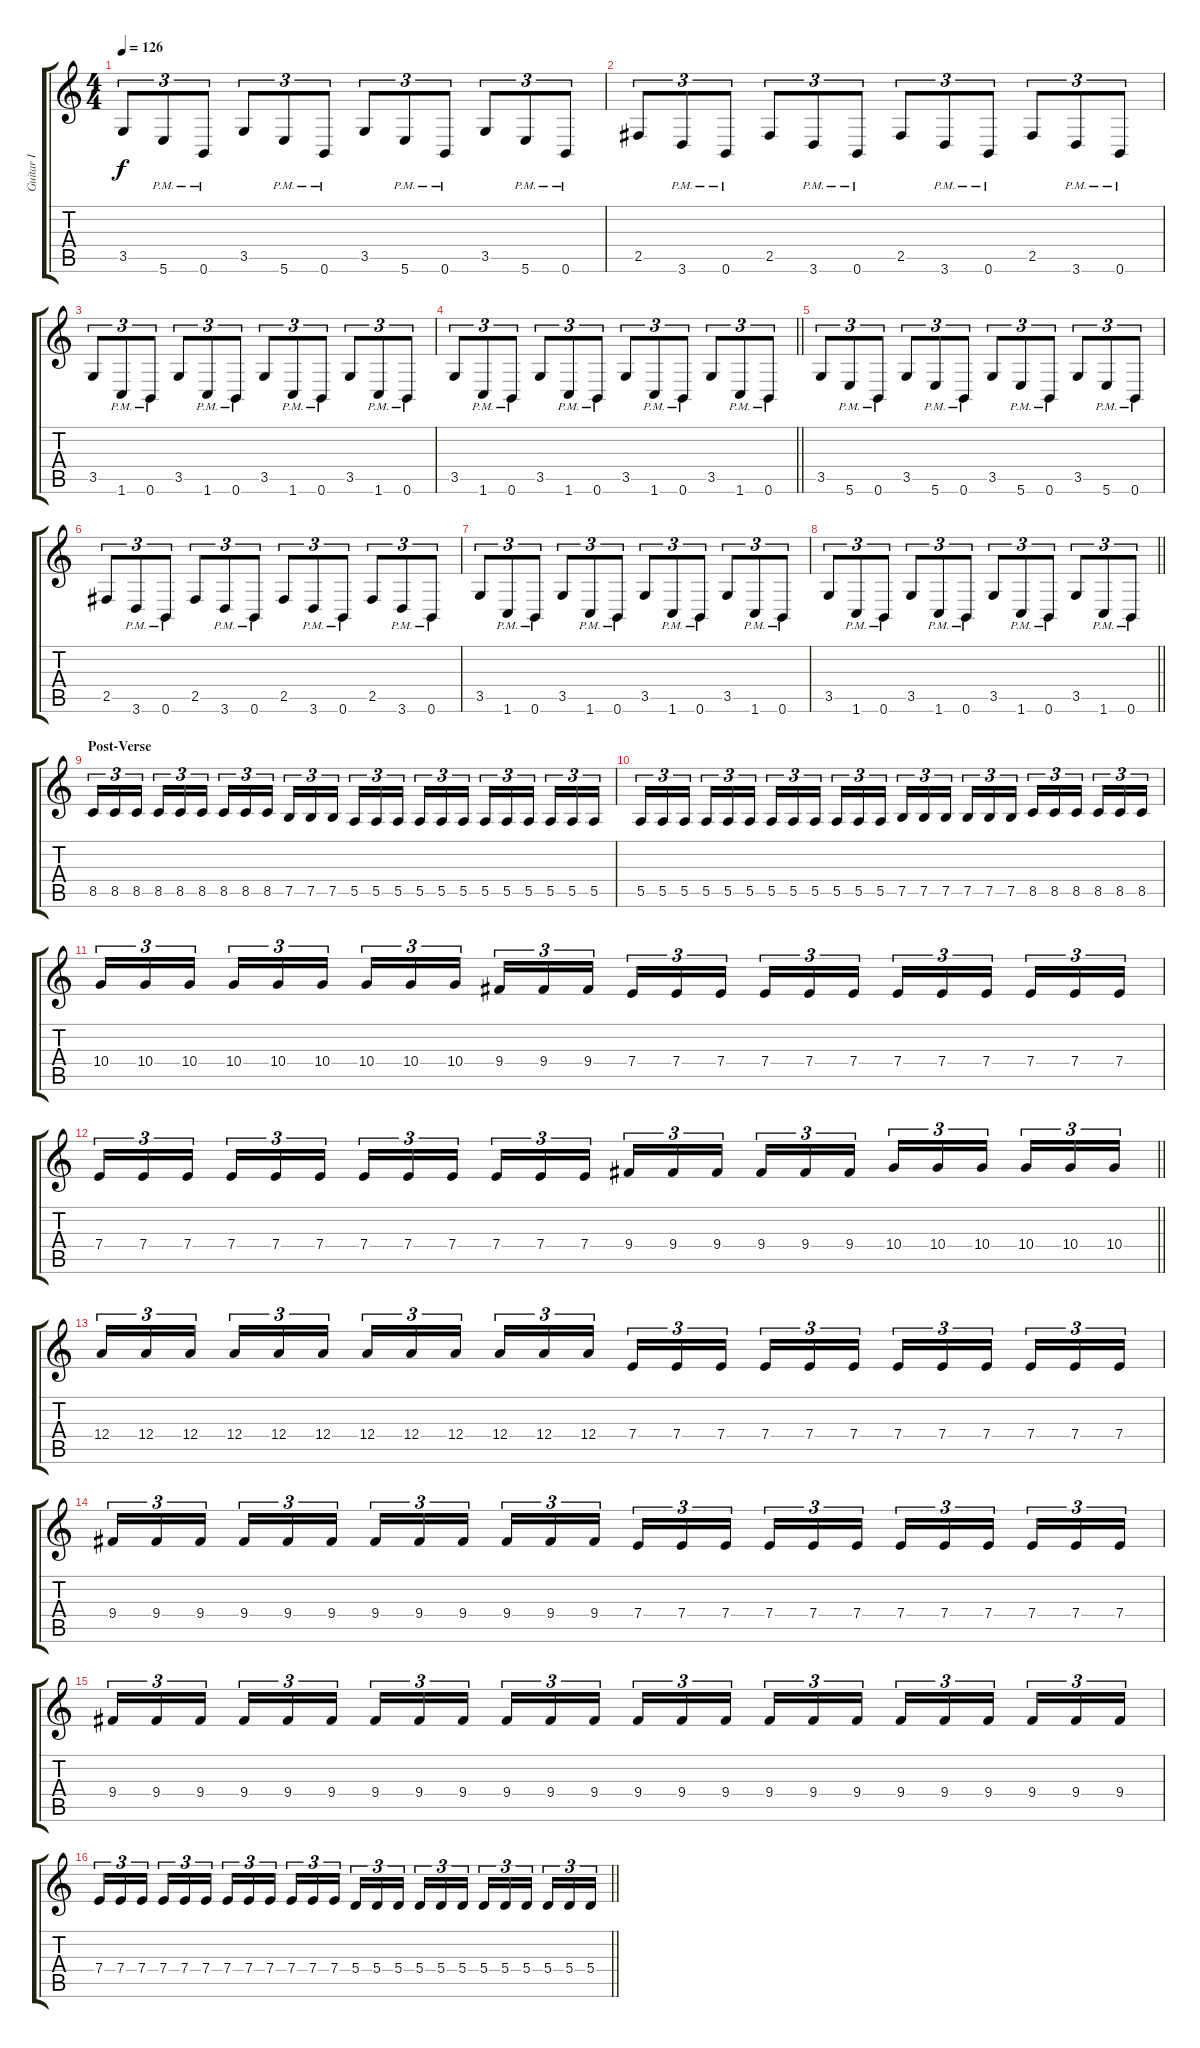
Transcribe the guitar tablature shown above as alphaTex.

\track ("Guitar I" "Guitar I") {instrument distortionguitar}
\staff {score tabs}
\tuning (B3 Gb3 D3 A2 E2 B1) {hide}
\ts (4 4)
\section ("" "")
\tempo 126
\clef g2
\ks c
3.5.8{tu (3 2) dy f} 5.6{pm}.8{tu (3 2)} 0.6{pm}.8{tu (3 2)} 3.5.8{tu (3 2)} 5.6{pm}.8{tu (3 2)} 0.6{pm}.8{tu (3 2)} 3.5.8{tu (3 2)} 5.6{pm}.8{tu (3 2)} 0.6{pm}.8{tu (3 2)} 3.5.8{tu (3 2)} 5.6{pm}.8{tu (3 2)} 0.6{pm}.8{tu (3 2)} |
2.5.8{tu (3 2)} 3.6{pm}.8{tu (3 2)} 0.6{pm}.8{tu (3 2)} 2.5.8{tu (3 2)} 3.6{pm}.8{tu (3 2)} 0.6{pm}.8{tu (3 2)} 2.5.8{tu (3 2)} 3.6{pm}.8{tu (3 2)} 0.6{pm}.8{tu (3 2)} 2.5.8{tu (3 2)} 3.6{pm}.8{tu (3 2)} 0.6{pm}.8{tu (3 2)} |
3.5.8{tu (3 2)} 1.6{pm}.8{tu (3 2)} 0.6{pm}.8{tu (3 2)} 3.5.8{tu (3 2)} 1.6{pm}.8{tu (3 2)} 0.6{pm}.8{tu (3 2)} 3.5.8{tu (3 2)} 1.6{pm}.8{tu (3 2)} 0.6{pm}.8{tu (3 2)} 3.5.8{tu (3 2)} 1.6{pm}.8{tu (3 2)} 0.6{pm}.8{tu (3 2)} |
\barLineRight lightlight
3.5.8{tu (3 2)} 1.6{pm}.8{tu (3 2)} 0.6{pm}.8{tu (3 2)} 3.5.8{tu (3 2)} 1.6{pm}.8{tu (3 2)} 0.6{pm}.8{tu (3 2)} 3.5.8{tu (3 2)} 1.6{pm}.8{tu (3 2)} 0.6{pm}.8{tu (3 2)} 3.5.8{tu (3 2)} 1.6{pm}.8{tu (3 2)} 0.6{pm}.8{tu (3 2)} |
\section ("" "")
3.5.8{tu (3 2)} 5.6{pm}.8{tu (3 2)} 0.6{pm}.8{tu (3 2)} 3.5.8{tu (3 2)} 5.6{pm}.8{tu (3 2)} 0.6{pm}.8{tu (3 2)} 3.5.8{tu (3 2)} 5.6{pm}.8{tu (3 2)} 0.6{pm}.8{tu (3 2)} 3.5.8{tu (3 2)} 5.6{pm}.8{tu (3 2)} 0.6{pm}.8{tu (3 2)} |
2.5.8{tu (3 2)} 3.6{pm}.8{tu (3 2)} 0.6{pm}.8{tu (3 2)} 2.5.8{tu (3 2)} 3.6{pm}.8{tu (3 2)} 0.6{pm}.8{tu (3 2)} 2.5.8{tu (3 2)} 3.6{pm}.8{tu (3 2)} 0.6{pm}.8{tu (3 2)} 2.5.8{tu (3 2)} 3.6{pm}.8{tu (3 2)} 0.6{pm}.8{tu (3 2)} |
3.5.8{tu (3 2)} 1.6{pm}.8{tu (3 2)} 0.6{pm}.8{tu (3 2)} 3.5.8{tu (3 2)} 1.6{pm}.8{tu (3 2)} 0.6{pm}.8{tu (3 2)} 3.5.8{tu (3 2)} 1.6{pm}.8{tu (3 2)} 0.6{pm}.8{tu (3 2)} 3.5.8{tu (3 2)} 1.6{pm}.8{tu (3 2)} 0.6{pm}.8{tu (3 2)} |
\barLineRight lightlight
3.5.8{tu (3 2)} 1.6{pm}.8{tu (3 2)} 0.6{pm}.8{tu (3 2)} 3.5.8{tu (3 2)} 1.6{pm}.8{tu (3 2)} 0.6{pm}.8{tu (3 2)} 3.5.8{tu (3 2)} 1.6{pm}.8{tu (3 2)} 0.6{pm}.8{tu (3 2)} 3.5.8{tu (3 2)} 1.6{pm}.8{tu (3 2)} 0.6{pm}.8{tu (3 2)} |
\section ("" "Post-Verse")
8.5.16{tu (3 2)} 8.5.16{tu (3 2)} 8.5.16{tu (3 2) beam splitsecondary} 8.5.16{tu (3 2)} 8.5.16{tu (3 2)} 8.5.16{tu (3 2)} 8.5.16{tu (3 2)} 8.5.16{tu (3 2)} 8.5.16{tu (3 2) beam splitsecondary} 7.5.16{tu (3 2)} 7.5.16{tu (3 2)} 7.5.16{tu (3 2)} 5.5.16{tu (3 2)} 5.5.16{tu (3 2)} 5.5.16{tu (3 2) beam splitsecondary} 5.5.16{tu (3 2)} 5.5.16{tu (3 2)} 5.5.16{tu (3 2)} 5.5.16{tu (3 2)} 5.5.16{tu (3 2)} 5.5.16{tu (3 2) beam splitsecondary} 5.5.16{tu (3 2)} 5.5.16{tu (3 2)} 5.5.16{tu (3 2)} |
5.5.16{tu (3 2)} 5.5.16{tu (3 2)} 5.5.16{tu (3 2) beam splitsecondary} 5.5.16{tu (3 2)} 5.5.16{tu (3 2)} 5.5.16{tu (3 2)} 5.5.16{tu (3 2)} 5.5.16{tu (3 2)} 5.5.16{tu (3 2) beam splitsecondary} 5.5.16{tu (3 2)} 5.5.16{tu (3 2)} 5.5.16{tu (3 2)} 7.5.16{tu (3 2)} 7.5.16{tu (3 2)} 7.5.16{tu (3 2) beam splitsecondary} 7.5.16{tu (3 2)} 7.5.16{tu (3 2)} 7.5.16{tu (3 2)} 8.5.16{tu (3 2)} 8.5.16{tu (3 2)} 8.5.16{tu (3 2) beam splitsecondary} 8.5.16{tu (3 2)} 8.5.16{tu (3 2)} 8.5.16{tu (3 2)} |
10.4.16{tu (3 2)} 10.4.16{tu (3 2)} 10.4.16{tu (3 2) beam splitsecondary} 10.4.16{tu (3 2)} 10.4.16{tu (3 2)} 10.4.16{tu (3 2)} 10.4.16{tu (3 2)} 10.4.16{tu (3 2)} 10.4.16{tu (3 2) beam splitsecondary} 9.4.16{tu (3 2)} 9.4.16{tu (3 2)} 9.4.16{tu (3 2)} 7.4.16{tu (3 2)} 7.4.16{tu (3 2)} 7.4.16{tu (3 2) beam splitsecondary} 7.4.16{tu (3 2)} 7.4.16{tu (3 2)} 7.4.16{tu (3 2)} 7.4.16{tu (3 2)} 7.4.16{tu (3 2)} 7.4.16{tu (3 2) beam splitsecondary} 7.4.16{tu (3 2)} 7.4.16{tu (3 2)} 7.4.16{tu (3 2)} |
\barLineRight lightlight
7.4.16{tu (3 2)} 7.4.16{tu (3 2)} 7.4.16{tu (3 2) beam splitsecondary} 7.4.16{tu (3 2)} 7.4.16{tu (3 2)} 7.4.16{tu (3 2)} 7.4.16{tu (3 2)} 7.4.16{tu (3 2)} 7.4.16{tu (3 2) beam splitsecondary} 7.4.16{tu (3 2)} 7.4.16{tu (3 2)} 7.4.16{tu (3 2)} 9.4.16{tu (3 2)} 9.4.16{tu (3 2)} 9.4.16{tu (3 2) beam splitsecondary} 9.4.16{tu (3 2)} 9.4.16{tu (3 2)} 9.4.16{tu (3 2)} 10.4.16{tu (3 2)} 10.4.16{tu (3 2)} 10.4.16{tu (3 2) beam splitsecondary} 10.4.16{tu (3 2)} 10.4.16{tu (3 2)} 10.4.16{tu (3 2)} |
\section ("" "")
12.4.16{tu (3 2)} 12.4.16{tu (3 2)} 12.4.16{tu (3 2) beam splitsecondary} 12.4.16{tu (3 2)} 12.4.16{tu (3 2)} 12.4.16{tu (3 2)} 12.4.16{tu (3 2)} 12.4.16{tu (3 2)} 12.4.16{tu (3 2) beam splitsecondary} 12.4.16{tu (3 2)} 12.4.16{tu (3 2)} 12.4.16{tu (3 2)} 7.4.16{tu (3 2)} 7.4.16{tu (3 2)} 7.4.16{tu (3 2) beam splitsecondary} 7.4.16{tu (3 2)} 7.4.16{tu (3 2)} 7.4.16{tu (3 2)} 7.4.16{tu (3 2)} 7.4.16{tu (3 2)} 7.4.16{tu (3 2) beam splitsecondary} 7.4.16{tu (3 2)} 7.4.16{tu (3 2)} 7.4.16{tu (3 2)} |
9.4.16{tu (3 2)} 9.4.16{tu (3 2)} 9.4.16{tu (3 2) beam splitsecondary} 9.4.16{tu (3 2)} 9.4.16{tu (3 2)} 9.4.16{tu (3 2)} 9.4.16{tu (3 2)} 9.4.16{tu (3 2)} 9.4.16{tu (3 2) beam splitsecondary} 9.4.16{tu (3 2)} 9.4.16{tu (3 2)} 9.4.16{tu (3 2)} 7.4.16{tu (3 2)} 7.4.16{tu (3 2)} 7.4.16{tu (3 2) beam splitsecondary} 7.4.16{tu (3 2)} 7.4.16{tu (3 2)} 7.4.16{tu (3 2)} 7.4.16{tu (3 2)} 7.4.16{tu (3 2)} 7.4.16{tu (3 2) beam splitsecondary} 7.4.16{tu (3 2)} 7.4.16{tu (3 2)} 7.4.16{tu (3 2)} |
9.4.16{tu (3 2)} 9.4.16{tu (3 2)} 9.4.16{tu (3 2) beam splitsecondary} 9.4.16{tu (3 2)} 9.4.16{tu (3 2)} 9.4.16{tu (3 2)} 9.4.16{tu (3 2)} 9.4.16{tu (3 2)} 9.4.16{tu (3 2) beam splitsecondary} 9.4.16{tu (3 2)} 9.4.16{tu (3 2)} 9.4.16{tu (3 2)} 9.4.16{tu (3 2)} 9.4.16{tu (3 2)} 9.4.16{tu (3 2) beam splitsecondary} 9.4.16{tu (3 2)} 9.4.16{tu (3 2)} 9.4.16{tu (3 2)} 9.4.16{tu (3 2)} 9.4.16{tu (3 2)} 9.4.16{tu (3 2) beam splitsecondary} 9.4.16{tu (3 2)} 9.4.16{tu (3 2)} 9.4.16{tu (3 2)} |
\barLineRight lightlight
7.4.16{tu (3 2)} 7.4.16{tu (3 2)} 7.4.16{tu (3 2) beam splitsecondary} 7.4.16{tu (3 2)} 7.4.16{tu (3 2)} 7.4.16{tu (3 2)} 7.4.16{tu (3 2)} 7.4.16{tu (3 2)} 7.4.16{tu (3 2) beam splitsecondary} 7.4.16{tu (3 2)} 7.4.16{tu (3 2)} 7.4.16{tu (3 2)} 5.4.16{tu (3 2)} 5.4.16{tu (3 2)} 5.4.16{tu (3 2) beam splitsecondary} 5.4.16{tu (3 2)} 5.4.16{tu (3 2)} 5.4.16{tu (3 2)} 5.4.16{tu (3 2)} 5.4.16{tu (3 2)} 5.4.16{tu (3 2) beam splitsecondary} 5.4.16{tu (3 2)} 5.4.16{tu (3 2)} 5.4.16{tu (3 2)}
